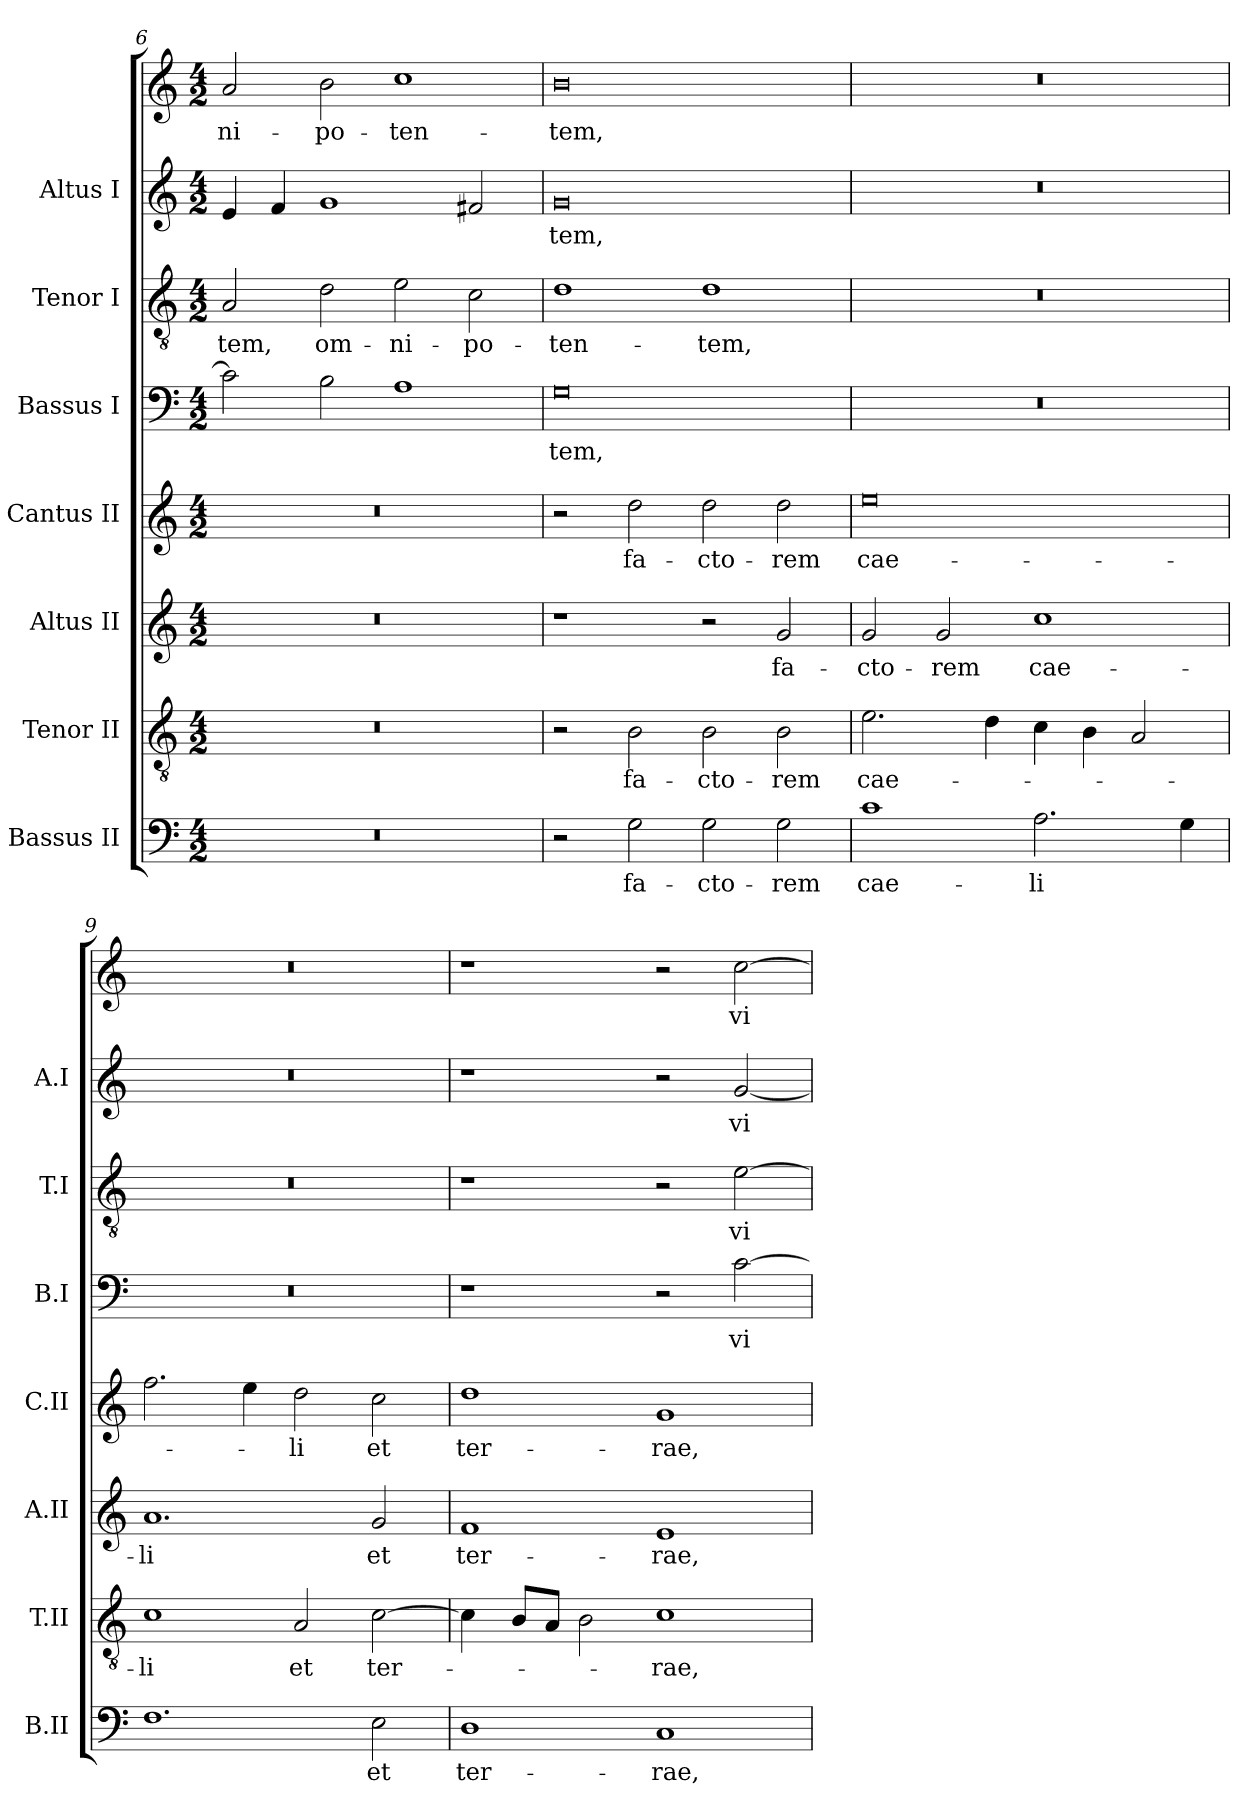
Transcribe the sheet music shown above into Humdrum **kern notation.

**kern	**text	**kern	**text	**kern	**text	**kern	**text	**kern	**text	**kern	**text	**kern	**text	**kern	**text
*part8	*part8	*part7	*part7	*part6	*part6	*part5	*part5	*part4	*part4	*part3	*part3	*part2	*part2	*part1	*part1
*staff8	*staff8	*staff7	*staff7	*staff6	*staff6	*staff5	*staff5	*staff4	*staff4	*staff3	*staff3	*staff2	*staff2	*staff1	*staff1
*I"Bassus II	*	*I"Tenor II	*	*I"Altus II	*	*I"Cantus II	*	*I"Bassus I	*	*I"Tenor I	*	*I"Altus I	*	*	*
*I'B.II	*	*I'T.II	*	*I'A.II	*	*I'C.II	*	*I'B.I	*	*I'T.I	*	*I'A.I	*	*	*
*clefF4	*	*clefGv2	*	*clefG2	*	*clefG2	*	*clefF4	*	*clefGv2	*	*clefG2	*	*clefG2	*
*	*	*ITrd7c12	*	*	*	*	*	*	*	*ITrd7c12	*	*	*	*	*
*k[]	*	*k[]	*	*k[]	*	*k[]	*	*k[]	*	*k[]	*	*k[]	*	*k[]	*
*C:	*	*C:	*	*C:	*	*C:	*	*C:	*	*C:	*	*C:	*	*C:	*
*M4/2	*	*M4/2	*	*M4/2	*	*M4/2	*	*M4/2	*	*M4/2	*	*M4/2	*	*M4/2	*
=6	=6	=6	=6	=6	=6	=6	=6	=6	=6	=6	=6	=6	=6	=6	=6
0r	.	0r	.	0r	.	0r	.	2c\]	.	2AA/	-tem,	4e/	.	2a/	-ni-
.	.	.	.	.	.	.	.	.	.	.	.	4f/	.	.	.
.	.	.	.	.	.	.	.	2B\	.	2D\	om-	1g/	.	2b\	-po-
.	.	.	.	.	.	.	.	1A\	.	2E\	-ni-	.	.	1cc\	-ten-
.	.	.	.	.	.	.	.	.	.	2C\	-po-	2f#/	.	.	.
=7	=7	=7	=7	=7	=7	=7	=7	=7	=7	=7	=7	=7	=7	=7	=7
2r	.	2r	.	1r	.	2r	.	0G\	-tem,	1D\	-ten-	0g/	-tem,	0b\	-tem,
2G\	fa-	2BB\	fa-	.	.	2dd\	fa-	.	.	.	.	.	.	.	.
2G\	-cto-	2BB\	-cto-	2r	.	2dd\	-cto-	.	.	1D\	-tem,	.	.	.	.
2G\	-rem	2BB\	-rem	2g/	fa-	2dd\	-rem	.	.	.	.	.	.	.	.
=8	=8	=8	=8	=8	=8	=8	=8	=8	=8	=8	=8	=8	=8	=8	=8
1c\	cae-	2.E\	cae-	2g/	-cto-	0ee\	cae-	0r	.	0r	.	0r	.	0r	.
.	.	.	.	2g/	-rem	.	.	.	.	.	.	.	.	.	.
.	.	4D\	.	.	.	.	.	.	.	.	.	.	.	.	.
2.A\	-li	4C\	.	1cc\	cae-	.	.	.	.	.	.	.	.	.	.
.	.	4BB\	.	.	.	.	.	.	.	.	.	.	.	.	.
.	.	2AA/	.	.	.	.	.	.	.	.	.	.	.	.	.
4G\	.	.	.	.	.	.	.	.	.	.	.	.	.	.	.
=9	=9	=9	=9	=9	=9	=9	=9	=9	=9	=9	=9	=9	=9	=9	=9
1.F\	.	1C\	-li	1.a/	-li	2.ff\	.	0r	.	0r	.	0r	.	0r	.
.	.	.	.	.	.	4ee\	.	.	.	.	.	.	.	.	.
.	.	2AA/	et	.	.	2dd\	-li	.	.	.	.	.	.	.	.
2E\	et	[2C\	ter-	2g/	et	2cc\	et	.	.	.	.	.	.	.	.
=10	=10	=10	=10	=10	=10	=10	=10	=10	=10	=10	=10	=10	=10	=10	=10
1D\	ter-	4C\]	.	1f/	ter-	1dd\	ter-	1r	.	1r	.	1r	.	1r	.
.	.	8BB/L	.	.	.	.	.	.	.	.	.	.	.	.	.
.	.	8AA/J	.	.	.	.	.	.	.	.	.	.	.	.	.
.	.	2BB\	.	.	.	.	.	.	.	.	.	.	.	.	.
1C/	-rae,	1C\	-rae,	1e/	-rae,	1g/	-rae,	2r	.	2r	.	2r	.	2r	.
.	.	.	.	.	.	.	.	[2c\	vi-	[2E\	vi-	[2g/	vi-	[2cc\	vi-
=	=	=	=	=	=	=	=	=	=	=	=	=	=	=	=
*-	*-	*-	*-	*-	*-	*-	*-	*-	*-	*-	*-	*-	*-	*-	*-
